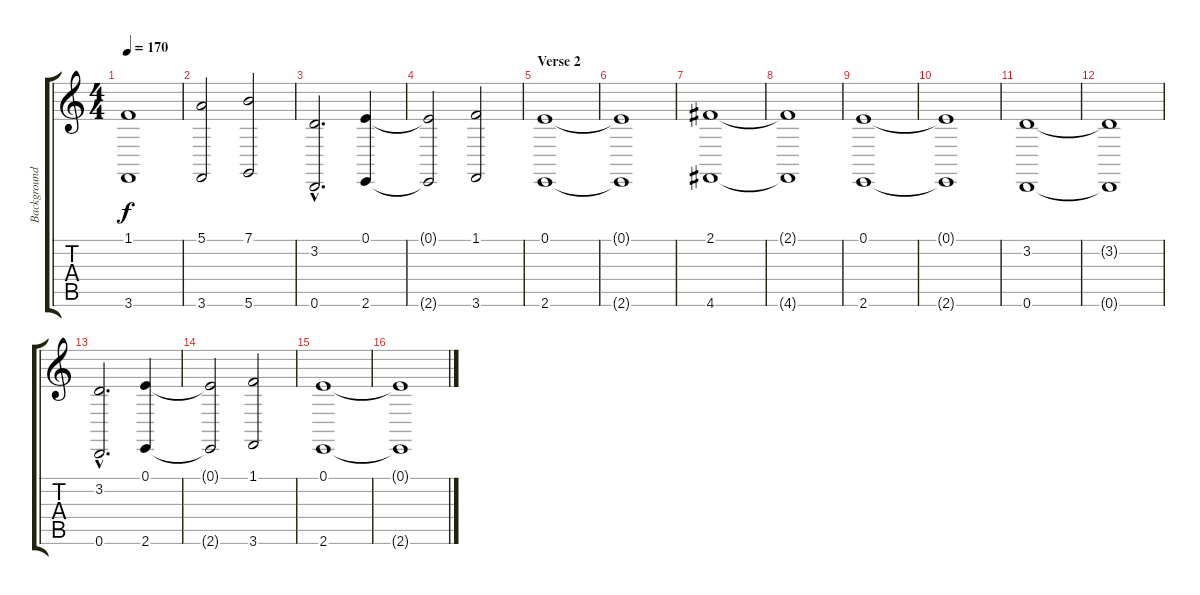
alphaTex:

\track ("Background Synth" "Background") {instrument stringensemble1}
\staff {score tabs}
\tuning (E4 B3 G3 D3 A2 D2) {hide}
\ts (4 4)
\tempo 170
\clef g2
\ks c
(1.1 3.6).1{dy f} |
(5.1 3.6).2 (7.1 5.6).2 |
(3.2{hac} 0.6{hac}).2{d} (0.1 2.6).4 |
(0.1{t} 2.6{t}).2 (1.1 3.6).2 |
\section ("" "Verse 2")
(0.1 2.6).1 |
(0.1{t} 2.6{t}).1 |
(2.1 4.6).1 |
(2.1{t} 4.6{t}).1 |
(0.1 2.6).1 |
(0.1{t} 2.6{t}).1 |
(3.2 0.6).1 |
(3.2{t} 0.6{t}).1 |
(3.2{hac} 0.6{hac}).2{d} (0.1 2.6).4 |
(0.1{t} 2.6{t}).2 (1.1 3.6).2 |
(0.1 2.6).1 |
(0.1{t} 2.6{t}).1
